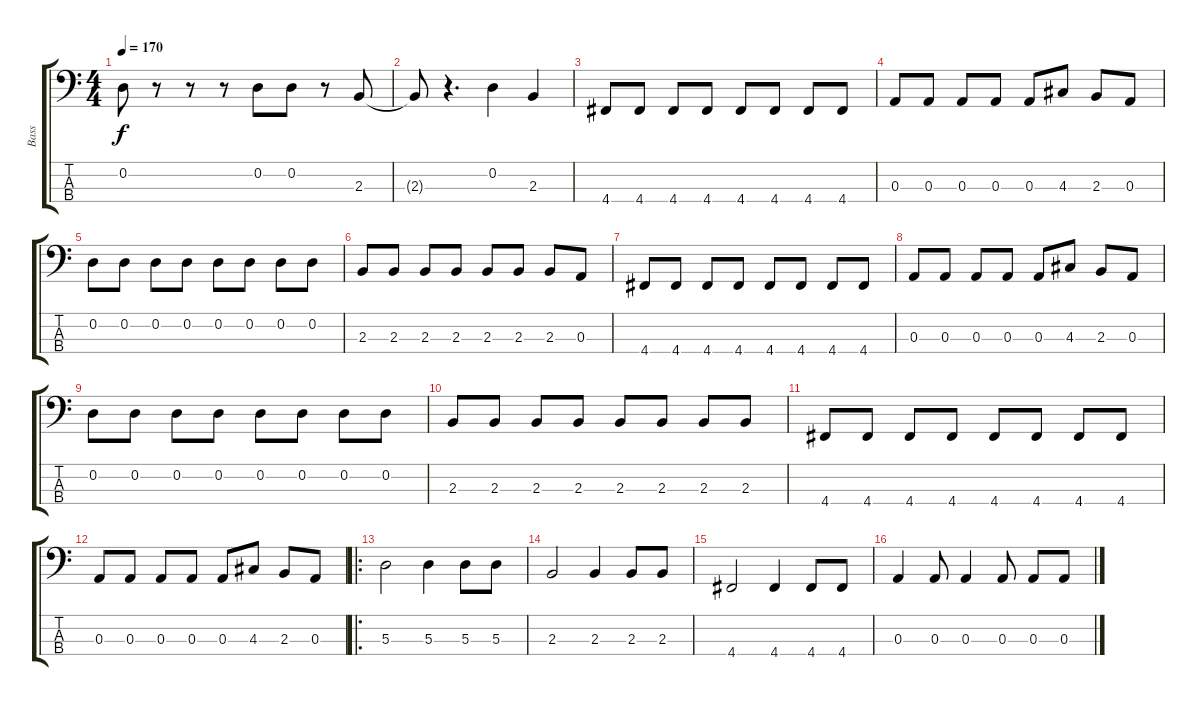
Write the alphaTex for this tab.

\track ("Bass" "Bass") {instrument electricbasspick}
\staff {score tabs}
\tuning (G2 D2 A1 D1) {hide}
\ts (4 4)
\tempo 170
\clef f4
\ks c
0.2.8{dy f} r.8 r.8 r.8 0.2.8 0.2.8 r.8 2.3.8 |
2.3{t}.8 r.4{d} 0.2.4 2.3.4 |
4.4.8 4.4.8 4.4.8 4.4.8 4.4.8 4.4.8 4.4.8 4.4.8 |
0.3.8 0.3.8 0.3.8 0.3.8 0.3.8 4.3.8 2.3.8 0.3.8 |
0.2.8 0.2.8 0.2.8 0.2.8 0.2.8 0.2.8 0.2.8 0.2.8 |
2.3.8 2.3.8 2.3.8 2.3.8 2.3.8 2.3.8 2.3.8 0.3.8 |
4.4.8 4.4.8 4.4.8 4.4.8 4.4.8 4.4.8 4.4.8 4.4.8 |
0.3.8 0.3.8 0.3.8 0.3.8 0.3.8 4.3.8 2.3.8 0.3.8 |
0.2.8 0.2.8 0.2.8 0.2.8 0.2.8 0.2.8 0.2.8 0.2.8 |
2.3.8 2.3.8 2.3.8 2.3.8 2.3.8 2.3.8 2.3.8 2.3.8 |
4.4.8 4.4.8 4.4.8 4.4.8 4.4.8 4.4.8 4.4.8 4.4.8 |
0.3.8 0.3.8 0.3.8 0.3.8 0.3.8 4.3.8 2.3.8 0.3.8 |
\ro
5.3.2 5.3.4 5.3.8 5.3.8 |
2.3.2 2.3.4 2.3.8 2.3.8 |
4.4.2 4.4.4 4.4.8 4.4.8 |
0.3.4 0.3.8 0.3.4 0.3.8 0.3.8 0.3.8
